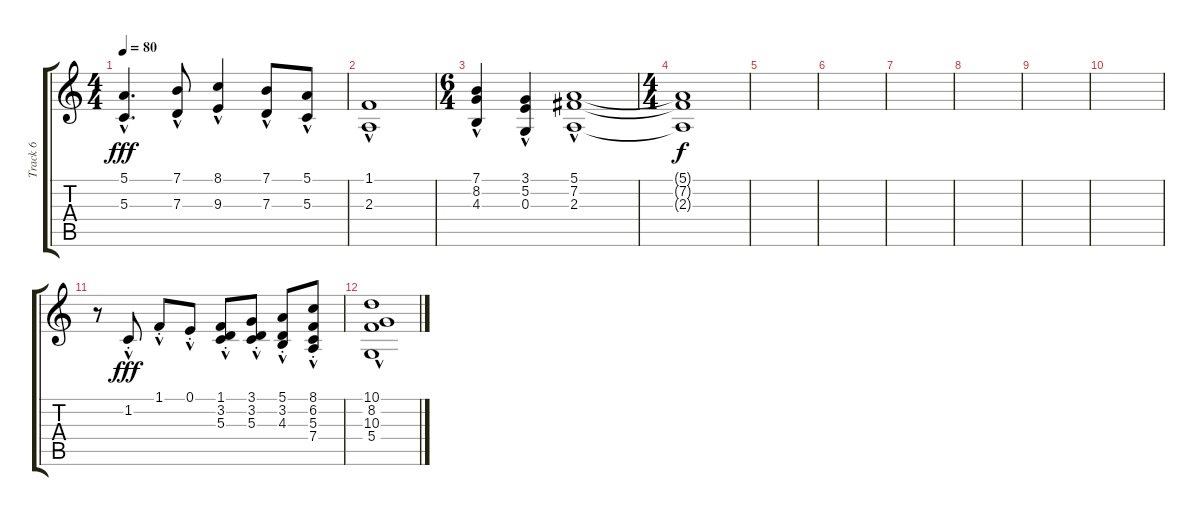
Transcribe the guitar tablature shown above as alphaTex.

\track ("Track 6" "Track 6") {instrument frenchhorn}
\staff {score tabs}
\tuning (E4 B3 G3 D3 A2 E2) {hide}
\ts (4 4)
\tempo 80
\clef g2
\ks c
(5.1{hac} 5.3{hac}).4{d dy fff} (7.1{hac} 7.3{hac}).8 (8.1{hac} 9.3{hac}).4 (7.1{hac} 7.3{hac}).8 (5.1{hac} 5.3{hac}).8 |
(1.1{hac} 2.3{hac}).1 |
\ts (6 4)
(7.1{hac} 8.2{hac} 4.3{hac}).4 (3.1{hac} 5.2{hac} 0.3{hac}).4 (5.1{hac} 7.2{hac} 2.3{hac}).1 |
\ts (4 4)
(5.1{t} 7.2{t} 2.3{t}).1{dy f} |
|
|
|
|
|
|
r.8 1.2{hac st}.8{dy fff} 1.1{hac st}.8 0.1{hac st}.8 (1.1{hac st} 3.2{hac st} 5.3{hac st}).8 (3.1{hac st} 3.2{hac st} 5.3{hac st}).8 (5.1{hac st} 3.2{hac st} 4.3{hac st}).8 (8.1{hac st} 6.2{hac st} 5.3{hac st} 7.4{hac st}).8 |
(10.1{hac} 8.2{hac} 10.3{hac} 5.4{hac}).1
